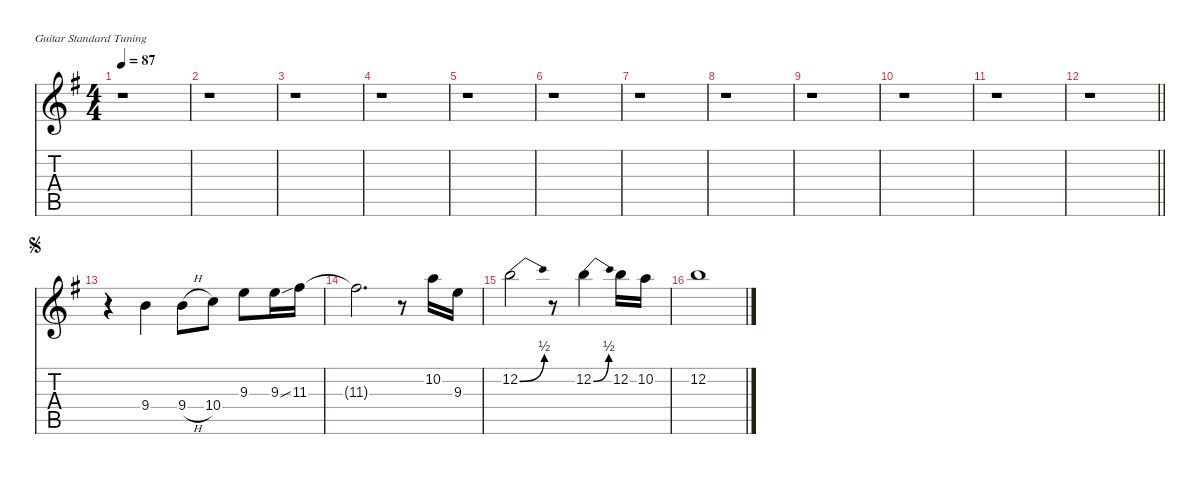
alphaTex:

\defaultSystemsLayout 4
\hideDynamics
\bracketExtendMode nobrackets
\singleTrackTrackNamePolicy hidden
\multiTrackTrackNamePolicy hidden
\otherSystemsTrackNameOrientation horizontal
\track ("Solo Guitar" "od.guit.") {defaultSystemsLayout 8 mute instrument overdrivenguitar}
\staff {score tabs}
\tuning (E4 B3 G3 D3 A2 E2)
\ts (4 4)
\beaming (8 2 2 2 2)
\tempo 87
\clef g2
\ks eminor
r.1{dy f instrument overdrivenguitar beam Down} |
r.1{beam Down} |
r.1{beam Down} |
r.1{beam Down} |
r.1{beam Down} |
r.1{beam Down} |
r.1{beam Down} |
r.1{beam Down} |
r.1{beam Down} |
r.1{beam Down} |
r.1{beam Down} |
\barLineRight lightlight
r.1{beam Down} |
\jump segno
r.4{beam Down} 9.4{acc forcenatural}.4{beam Down} 9.4{h acc forcenatural}.8{beam Down} 10.4{acc forcenatural}.8{beam Down} 9.3{acc forcenatural}.8{beam Down} 9.3{ss acc forcenatural}.16{beam Down} 11.3{acc #}.16{beam Down} |
11.3{t acc #}.2{d beam Down} r.8{beam Down} 10.2{acc forcenatural}.16{beam Down} 9.3{acc forcenatural}.16{beam Down} |
12.2{be (bend 0 0 30 2) acc forcenatural}.2{beam Down} r.8{beam Down} 12.2{be (bend 0 0 30 2) acc forcenatural}.4{beam Down} 12.2{acc forcenatural}.16{beam Down} 10.2{acc forcenatural}.16{beam Down} |
12.2{acc forcenatural}.1{beam Down}
